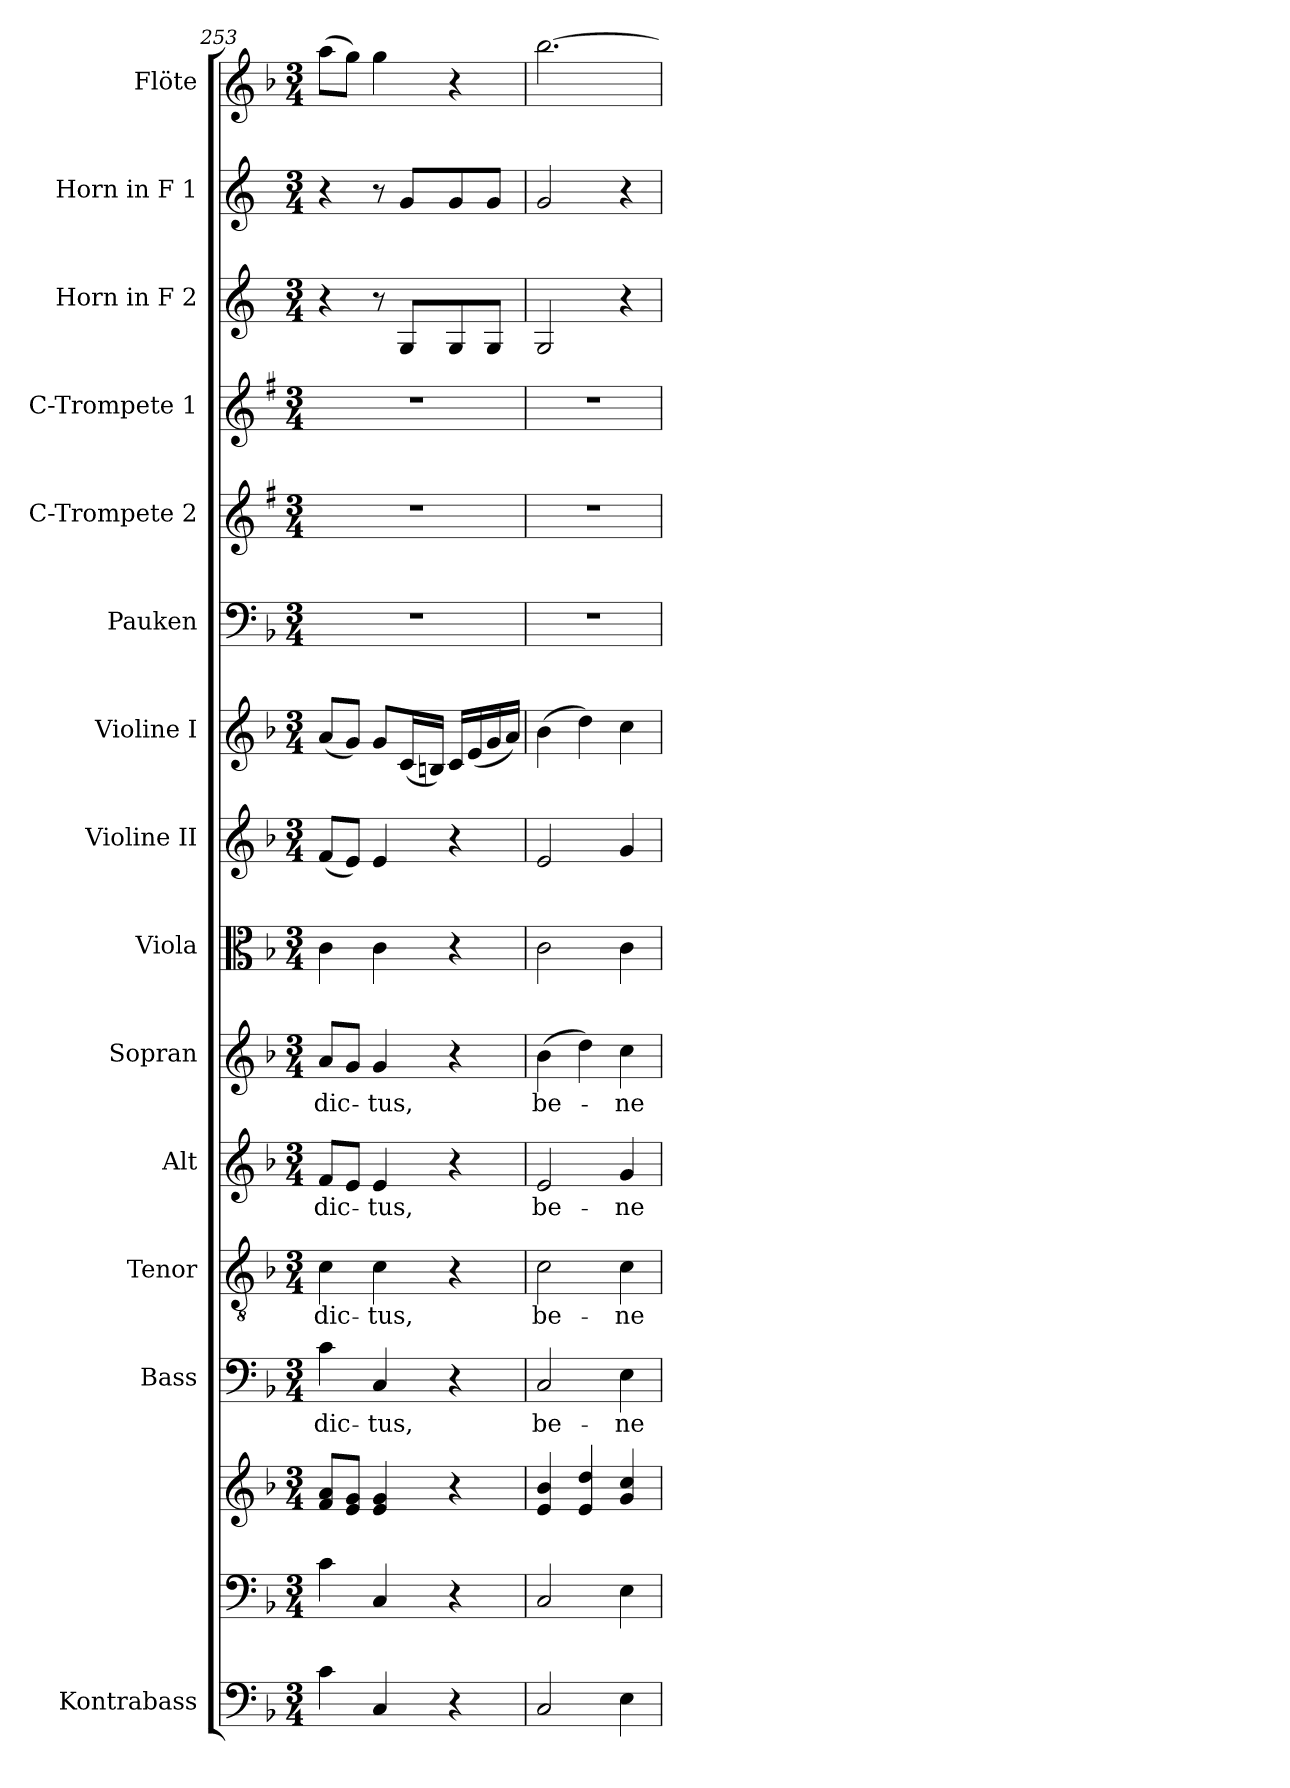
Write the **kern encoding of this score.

**kern	**kern	**kern	**kern	**text	**kern	**text	**kern	**text	**kern	**text	**kern	**kern	**kern	**kern	**kern	**kern	**kern	**kern	**kern
*part15	*part14	*part14	*part13	*part13	*part12	*part12	*part11	*part11	*part10	*part10	*part9	*part8	*part7	*part6	*part5	*part4	*part3	*part2	*part1
*staff16	*staff15	*staff14	*staff13	*staff13	*staff12	*staff12	*staff11	*staff11	*staff10	*staff10	*staff9	*staff8	*staff7	*staff6	*staff5	*staff4	*staff3	*staff2	*staff1
*I"Kontrabass	*	*	*I"Bass	*	*I"Tenor	*	*I"Alt	*	*I"Sopran	*	*I"Viola	*I"Violine II	*I"Violine I	*I"Pauken	*I"C-Trompete 2	*I"C-Trompete 1	*I"Horn in F 2	*I"Horn in F 1	*I"Flöte
*I'Kb.	*	*	*I'B.	*	*I'T.	*	*I'A.	*	*I'S.	*	*I'Vla.	*I'Vl. II	*I'Vl. I	*I'Pk.	*I'C Trp. 2	*I'C Trp. 1	*	*	*I'Fl.
*clefF4	*clefF4	*clefG2	*clefF4	*	*clefGv2	*	*clefG2	*	*clefG2	*	*clefC3	*clefG2	*clefG2	*clefF4	*clefG2	*clefG2	*clefG2	*clefG2	*clefG2
*ITrd7c12	*	*	*	*	*	*	*	*	*	*	*	*	*	*	*ITrd1c2	*ITrd1c2	*ITrd4c7	*ITrd4c7	*
*k[b-]	*k[b-]	*k[b-]	*k[b-]	*	*k[b-]	*	*k[b-]	*	*k[b-]	*	*k[b-]	*k[b-]	*k[b-]	*k[b-]	*k[b-]	*k[b-]	*k[b-]	*k[b-]	*k[b-]
*F:	*F:	*F:	*F:	*	*F:	*	*F:	*	*F:	*	*F:	*F:	*F:	*F:	*F:	*F:	*F:	*F:	*F:
*M3/4	*M3/4	*M3/4	*M3/4	*	*M3/4	*	*M3/4	*	*M3/4	*	*M3/4	*M3/4	*M3/4	*M3/4	*M3/4	*M3/4	*M3/4	*M3/4	*M3/4
=253	=253	=253	=253	=253	=253	=253	=253	=253	=253	=253	=253	=253	=253	=253	=253	=253	=253	=253	=253
!	!	!	!	!LO:LY:b	!	!LO:LY:b	!	!LO:LY:b	!	!LO:LY:b	!	!	!	!	!	!	!	!	!
4C\	4c\	8f/ 8a/L	4c\	-dic-	4c\	-dic-	8f/L	-dic-	8a/L	-dic-	4c\	(<8f/L	(<8a/L	2.r	2.r	2.r	4r	4r	(>8aa\L
.	.	8e/ 8g/J	.	.	.	.	8e/J	.	8g/J	.	.	8e/J)	8g/J)	.	.	.	.	.	8gg\J)
!	!	!	!	!LO:LY:b	!	!LO:LY:b	!	!LO:LY:b	!	!LO:LY:b	!	!	!	!	!	!	!	!	!
4CC/	4C/	4e/ 4g/	4C/	-tus,	4c\	-tus,	4e/	-tus,	4g/	-tus,	4c\	4e/	8g/L	.	.	.	8r	8r	4gg\
.	.	.	.	.	.	.	.	.	.	.	.	.	(<16c/L	.	.	.	8C/L	8c/L	.
.	.	.	.	.	.	.	.	.	.	.	.	.	16Bn/JJ)	.	.	.	.	.	.
4r	4r	4r	4r	.	4r	.	4r	.	4r	.	4r	4r	16c/LL	.	.	.	8C/	8c/	4r
.	.	.	.	.	.	.	.	.	.	.	.	.	(<16e/	.	.	.	.	.	.
.	.	.	.	.	.	.	.	.	.	.	.	.	16g/	.	.	.	8C/J	8c/J	.
.	.	.	.	.	.	.	.	.	.	.	.	.	16a/JJ)	.	.	.	.	.	.
=254	=254	=254	=254	=254	=254	=254	=254	=254	=254	=254	=254	=254	=254	=254	=254	=254	=254	=254	=254
!	!	!	!	!LO:LY:b	!	!LO:LY:b	!	!LO:LY:b	!	!LO:LY:b	!	!	!	!	!	!	!	!	!
2CC/	2C/	4e/ 4b-/	2C/	be-	2c\	be-	2e/	be-	(>4b-\	be-	2c\	2e/	(>4b-\	2.r	2.r	2.r	2C/	2c/	[2.bb-\
.	.	4e/ 4dd/	.	.	.	.	.	.	4dd\)	.	.	.	4dd\)	.	.	.	.	.	.
!	!	!	!	!LO:LY:b	!	!LO:LY:b	!	!LO:LY:b	!	!LO:LY:b	!	!	!	!	!	!	!	!	!
4EE\	4E\	4g/ 4cc/	4E\	-ne-	4c\	-ne-	4g/	-ne-	4cc\	-ne-	4c\	4g/	4cc\	.	.	.	4r	4r	.
=	=	=	=	=	=	=	=	=	=	=	=	=	=	=	=	=	=	=	=
*-	*-	*-	*-	*-	*-	*-	*-	*-	*-	*-	*-	*-	*-	*-	*-	*-	*-	*-	*-
